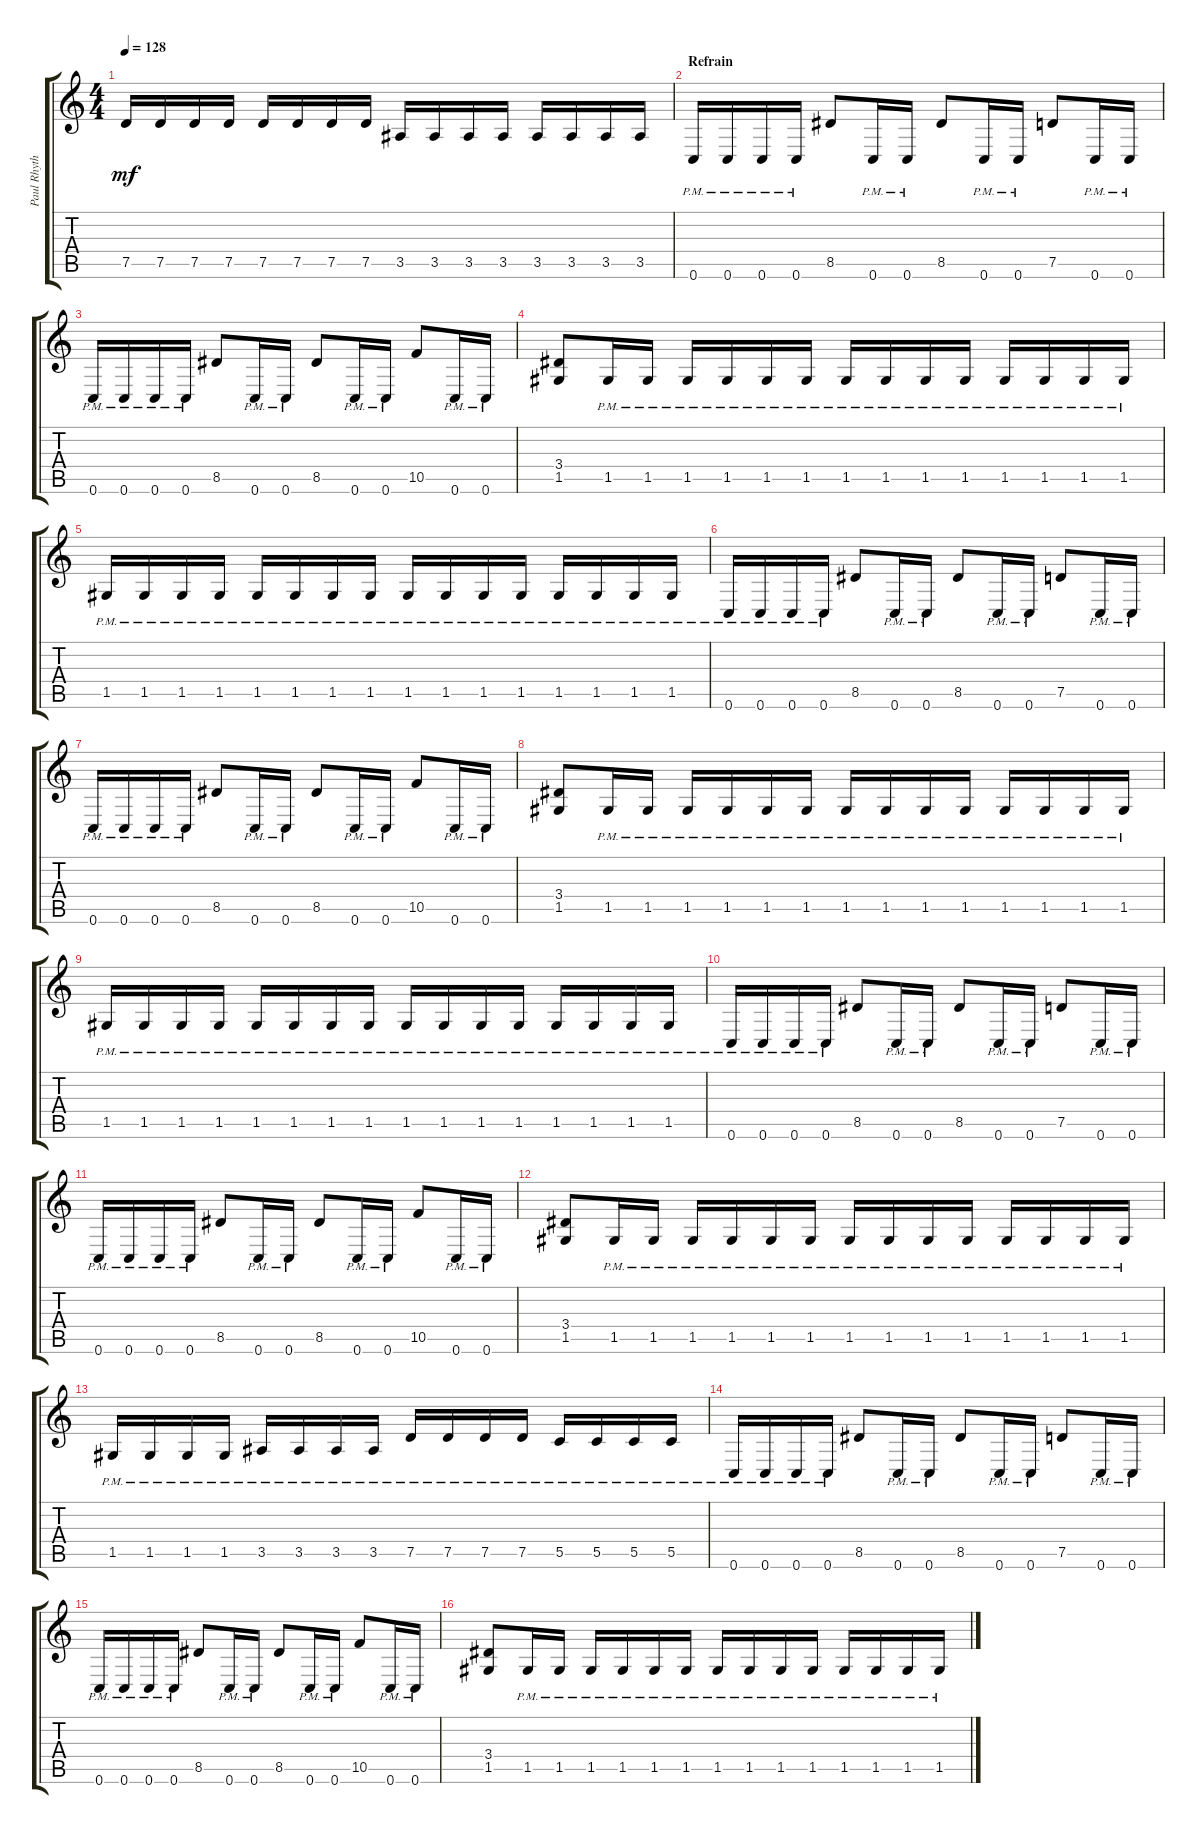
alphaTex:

\track ("Paul Rhythm" "Paul Rhyth") {instrument distortionguitar}
\staff {score tabs}
\tuning (D4 A3 F3 C3 G2 C2) {hide}
\ts (4 4)
\tempo 128
\clef g2
\ks c
7.5.16{dy mf} 7.5.16 7.5.16 7.5.16 7.5.16 7.5.16 7.5.16 7.5.16 3.5.16 3.5.16 3.5.16 3.5.16 3.5.16 3.5.16 3.5.16 3.5.16 |
\section ("" "Refrain")
0.6{pm}.16 0.6{pm}.16 0.6{pm}.16 0.6{pm}.16 8.5.8 0.6{pm}.16 0.6{pm}.16 8.5.8 0.6{pm}.16 0.6{pm}.16 7.5.8 0.6{pm}.16 0.6{pm}.16 |
0.6{pm}.16 0.6{pm}.16 0.6{pm}.16 0.6{pm}.16 8.5.8 0.6{pm}.16 0.6{pm}.16 8.5.8 0.6{pm}.16 0.6{pm}.16 10.5.8 0.6{pm}.16 0.6{pm}.16 |
(3.4 1.5).8 1.5{pm}.16 1.5{pm}.16 1.5{pm}.16 1.5{pm}.16 1.5{pm}.16 1.5{pm}.16 1.5{pm}.16 1.5{pm}.16 1.5{pm}.16 1.5{pm}.16 1.5{pm}.16 1.5{pm}.16 1.5{pm}.16 1.5{pm}.16 |
1.5{pm}.16 1.5{pm}.16 1.5{pm}.16 1.5{pm}.16 1.5{pm}.16 1.5{pm}.16 1.5{pm}.16 1.5{pm}.16 1.5{pm}.16 1.5{pm}.16 1.5{pm}.16 1.5{pm}.16 1.5{pm}.16 1.5{pm}.16 1.5{pm}.16 1.5{pm}.16 |
0.6{pm}.16 0.6{pm}.16 0.6{pm}.16 0.6{pm}.16 8.5.8 0.6{pm}.16 0.6{pm}.16 8.5.8 0.6{pm}.16 0.6{pm}.16 7.5.8 0.6{pm}.16 0.6{pm}.16 |
0.6{pm}.16 0.6{pm}.16 0.6{pm}.16 0.6{pm}.16 8.5.8 0.6{pm}.16 0.6{pm}.16 8.5.8 0.6{pm}.16 0.6{pm}.16 10.5.8 0.6{pm}.16 0.6{pm}.16 |
(3.4 1.5).8 1.5{pm}.16 1.5{pm}.16 1.5{pm}.16 1.5{pm}.16 1.5{pm}.16 1.5{pm}.16 1.5{pm}.16 1.5{pm}.16 1.5{pm}.16 1.5{pm}.16 1.5{pm}.16 1.5{pm}.16 1.5{pm}.16 1.5{pm}.16 |
1.5{pm}.16 1.5{pm}.16 1.5{pm}.16 1.5{pm}.16 1.5{pm}.16 1.5{pm}.16 1.5{pm}.16 1.5{pm}.16 1.5{pm}.16 1.5{pm}.16 1.5{pm}.16 1.5{pm}.16 1.5{pm}.16 1.5{pm}.16 1.5{pm}.16 1.5{pm}.16 |
0.6{pm}.16 0.6{pm}.16 0.6{pm}.16 0.6{pm}.16 8.5.8 0.6{pm}.16 0.6{pm}.16 8.5.8 0.6{pm}.16 0.6{pm}.16 7.5.8 0.6{pm}.16 0.6{pm}.16 |
0.6{pm}.16 0.6{pm}.16 0.6{pm}.16 0.6{pm}.16 8.5.8 0.6{pm}.16 0.6{pm}.16 8.5.8 0.6{pm}.16 0.6{pm}.16 10.5.8 0.6{pm}.16 0.6{pm}.16 |
(3.4 1.5).8 1.5{pm}.16 1.5{pm}.16 1.5{pm}.16 1.5{pm}.16 1.5{pm}.16 1.5{pm}.16 1.5{pm}.16 1.5{pm}.16 1.5{pm}.16 1.5{pm}.16 1.5{pm}.16 1.5{pm}.16 1.5{pm}.16 1.5{pm}.16 |
1.5{pm}.16 1.5{pm}.16 1.5{pm}.16 1.5{pm}.16 3.5{pm}.16 3.5{pm}.16 3.5{pm}.16 3.5{pm}.16 7.5{pm}.16 7.5{pm}.16 7.5{pm}.16 7.5{pm}.16 5.5{pm}.16 5.5{pm}.16 5.5{pm}.16 5.5{pm}.16 |
0.6{pm}.16 0.6{pm}.16 0.6{pm}.16 0.6{pm}.16 8.5.8 0.6{pm}.16 0.6{pm}.16 8.5.8 0.6{pm}.16 0.6{pm}.16 7.5.8 0.6{pm}.16 0.6{pm}.16 |
0.6{pm}.16 0.6{pm}.16 0.6{pm}.16 0.6{pm}.16 8.5.8 0.6{pm}.16 0.6{pm}.16 8.5.8 0.6{pm}.16 0.6{pm}.16 10.5.8 0.6{pm}.16 0.6{pm}.16 |
(3.4 1.5).8 1.5{pm}.16 1.5{pm}.16 1.5{pm}.16 1.5{pm}.16 1.5{pm}.16 1.5{pm}.16 1.5{pm}.16 1.5{pm}.16 1.5{pm}.16 1.5{pm}.16 1.5{pm}.16 1.5{pm}.16 1.5{pm}.16 1.5{pm}.16
